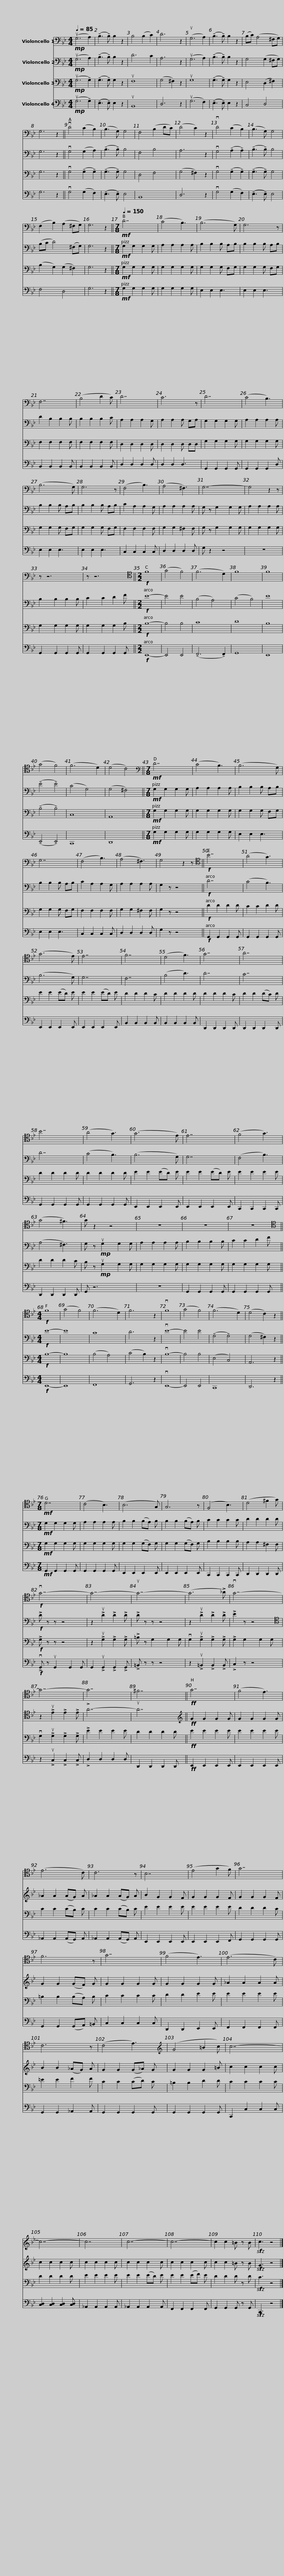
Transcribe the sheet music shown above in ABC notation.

X:1
%%score 1 2 3 4
L:1/8
Q:1/4=85
M:4/4
I:linebreak $
K:Bb
V:1 bass
V:2 bass
V:3 bass
V:4 bass
V:1
!mp! (uG,6 A,2) | (!tenuto!B,3 !tenuto!B,) B,2 z2 | B,4 (B,2 C2) | D6 z2 | (uG,6 A,2) | %5
 (!tenuto!B,3 !tenuto!B,) B,2 z2 | (B,C) (A,4 ^F,G,) |$ G,6 z2 || vD4 (C2 B,2) | (B,3 G,) G,4 | %10
 F,4 (B,2 DC) | (D4 C2) z2 | vD4 (C2 B,2) | (B,3 G,) G,4 | (F,2 B,2) (A,2 ^F,G,) |$ %15
 G,6 z2 ||[M:7/8]!mf![Q:1/4=150] D7 | (C4 B,3) | (B,6 G,) | G,6 z | %20
 F,7 | (B,4 D2 C) | D7 |$ C6 z | D7 | %25
 (C4 B,3) | (B,6 G,) | G,6 z | (F,4 B,3) | (A,4 ^F,3) |$ %30
 G,7- | G,4 z2 z | z z6 | z z6 ||[M:2/2][K:tenor]!f! F8 | %35
 (G4 F4) | (F6 D2) | F8 | F8 |$ (G4 F4) | %40
 (F6 D2) | (D4 C4) ||[M:7/8][K:bass]!mf! D7 | (C4 B,3) | (B,6 G,) | %45
 G,7 | (F,4 B,3) |$ (A,4 ^F,3) | G,4 z2 z ||[K:tenor]!f! B7 | %50
 (A4 G3) | (G6 E) | E7 |$ F7 | (D4 F3) | %55
 G7 | A7 | B7 | (A4 G3) |$ (G6 E) | %60
 E7 | (F4 G3) | (G4 ^F3) | G z2 z4 | z7 |$ %65
 z7 | z7 ||[M:4/4][K:tenor]!f! F8 | (G4 F4) | (F6 D2) | %70
 F6 z2 | vF8 | (G4 F4) | (F6 D2) | (D4 C2) z2 ||$ %75
[M:7/8]!mf! D7 | (C4 B,3) | (B,6 G,) | G,6 z | (F,4 B,3) | %80
 (D4 ^F2 G) |$!f! vG7- | G7- | uG7- | (G6 !>!_A) | %85
 vG7- | G7- |$ G7 | ^F7 ||!ff! G7 | %90
 (F4 E3) | (E6 C) | C6 z |$ B,7 | (E4 G2 F) | %95
 G7 | F6 z | G7 | (F4 E3) |$ (E6 C) | %100
 C6 z | (C4 E3) |[K:treble] (G4 =B2 c) | c7- | c7- |$ %105
 c7 | c7- | c7- | c2 c2 =B z B |!sfz! c3 z4 |] %110
V:2
!mp! (uG,6 A,2) | (!tenuto!B,3 !tenuto!B,) B,2 z2 | D6 C2 | A,6 z2 | (uG,6 A,2) | %5
 (!tenuto!B,3 !tenuto!B,) B,2 z2 | G,4 (G,2 ^F,G,) |$ G,6 z2 || vG,4 (G,2 A,2) | (!tenuto!B,3 !tenuto!B,) B,4 | %10
 F,4 B,4 | A,6 z2 | vG,4 (!tenuto!A,2 !tenuto!A,2) | (!tenuto!B,3 !tenuto!B,) B,4 | (B,C D4) (^F,G,) |$ %15
 G,6 z2 ||[M:7/8]!mf! G,2 G,2 G,2 G, | A,2 A,2 A,2 A, | B,2 B,2 B, A,B, | B,2 B,2 B, A,B, | %20
 D2 B,2 B,2 B, | B,2 B,2 B,2 C | A,2 A,2 A,2 G, |$ A,2 A,2 A, G,A, | G,2 G,2 G,2 G, | %25
 A,2 A,2 A,2 A, | B,2 B,2 B, A,B, | B,2 B,2 B, A,B, | C2 A,2 A,2 G, | A,2 A,2 A,2 A, |$ %30
 G, z G,2 G,2 G, | A,2 A,2 A,2 A, | B,2 B,2 B,2 B, | C2 C2 D2 F ||[M:2/2]!f! E8- | %35
 E4 E4 | (B,4 A,4) | (C4 B,4) | E8 |$ (!tenuto!E4 !tenuto!E4) | %40
 (C4 G,4) | (G,4 ^F,4) ||[M:7/8]!mf! G,2 G,2 G,2 G, | A,2 A,2 A,2 A, | B,2 B,2 B, A,B, | %45
 B,2 B,2 B, A,B, | C2 A,2 A,2 G, |$ A,2 A,2 A,2 A, | G,2 z z4 ||!f! D7 | %50
 (C4 B,3) | (B,6 G,) | G,7 |$ F,7 | (B,4 D3) | %55
 D7 | C7 | D7 | (C4 B,3) |$ (B,6 G,) | %60
 G,7 | (F,4 B,3) | (A,4 ^F,3) | G, z!mp! uG,2 G,2 G, | A,2 A,2 A,2 A, |$ %65
 B,2 B,2 B,2 B, | C2 C2 D2 F ||[M:4/4]!f! E8- | E8 | C8 | %70
 D6 z2 | vE8- | E4 E4 | (!tenuto!G,4 !tenuto!G,4) | (G,4 ^F,2) z2 ||$ %75
[M:7/8]!mf! G,2 G,2 G,2 G, | A,2 A,2 A,2 A, | B,2 B,2 (B,A,) B, | B,2 B,2 (B,A,) B, | C2 C2 C2 C | %80
 D2 D2 D2 D |$!f! !>!D z z z4 | z2 !>!uD2 !>!D2 !>!D | !>!D z z z4 | z2 !>!uD2 !>!D2 !>!D | %85
 !>!E2 z z4 |[K:tenor] z2 !>!uE2 !>!E2 !>!E |$ !>!A7- | uA7 ||[K:treble]!ff! G2 G2 G2 G | %90
 G2 G2 G2 G | _A2 A2 (AG) A | _A2 A2 (AG) A |$ B2 G2 G2 F | G2 G2 G2 F | %95
 G2 G2 G2 F | G2 G2 (GF) G | G2 G2 G2 G | G2 G2 G2 G |$ _A2 A2 A2 A | %100
 B2 B2 (_AG) A | G2 G2 (G_A) G | G2 G2 G2 =B | c2 c2 c2 c | c2 c2 c2 c |$ %105
 c2 c2 c2 c | c2 c2 c2 c | c2 c2 c2 c | c2 c2 =B z B |!sfz! G3 z4 |] %110
V:3
!mp! (uG,6 !tenuto!G,2) | (!tenuto!G,3 !tenuto!G,) G,2 z2 | uF,8 | (G,4 ^F,2) z2 | uG,8 | %5
 (!tenuto!G,3 !tenuto!G,) G,2 z2 | E,4 (D,2 ^F,2) |$ G,6 z2 || vG,4 (!tenuto!G,2 !tenuto!G,2) | (!tenuto!G,3 !tenuto!G,) G,4 | %10
 D,4 F,4 | (G,4 ^F,2) z2 | vG,4 (!tenuto!G,2 !tenuto!G,2) | (!tenuto!G,3 !tenuto!G,) G,4 | (B,2 G,2) (G,2 ^F,2) |$ %15
 G,6 z2 ||[M:7/8]!mf! G,2 G,2 G,2 G, | G,2 G,2 G,2 G, | G,2 G,2 G, F,G, | G,2 G,2 G, F,G, | %20
 F,2 F,2 F,2 F, | F,2 F,2 F,2 F, | D,2 D,2 D,2 D, |$ D,2 D,2 D, D,D, | G,2 G,2 G,2 G, | %25
 G,2 G,2 G,2 G, | G,2 G,2 G, F,G, | G,2 G,2 G, F,G, | F,2 F,2 F,2 F, | G,2 G,2 ^F,2 F, |$ %30
 G, z G,2 G,2 G, | G,2 G,2 G,2 G, | G,2 G,2 G,2 G, | G,2 G,2 G,2 B, ||[M:2/2]!f! B,8- | %35
 B,4 B,4 | C8 | D8 | B,8 |$ (!tenuto!B,4 !tenuto!B,4) | %40
 C,8 | A,,8 ||[M:7/8]!mf! G,2 G,2 G,2 G, | G,2 G,2 G,2 G, | G,2 G,2 G, F,G, | %45
 G,2 G,2 G, F,G, | F,2 F,2 F,2 F, |$ G,2 G,2 ^F,2 F, | G,2 z z4 ||!f! D2 D2 D2 D | %50
 C2 C2 D2 D | E2 E2 (ED) E | E2 E2 (ED) E |$ D2 D2 D2 C | D2 D2 D2 D | %55
 D2 D2 D2 C | D2 D2 (DC) D | D2 D2 D2 D | D2 D2 D2 D |$ E2 E2 (ED) E | %60
 E2 E2 (ED) E | E2 E2 E2 E | D2 D2 D2 C | B, z!mp! uG,2 G,2 G, | G,2 G,2 G,2 G, |$ %65
 G,2 G,2 G,2 G, | G,2 G,2 G,2 G, ||[M:4/4]!f! B,8- | B,8 | (B,4 A,4) | %70
 (C4 B,2) z2 | vB,8- | B,4 B,4 | (E,4 C,4) | A,,6 z2 ||$ %75
[M:7/8]!mf! G,2 G,2 G,2 G, | G,2 G,2 G,2 G, | G,2 G,2 (G,F,) G, | G,2 G,2 (G,F,) G, | B,2 B,2 B,2 B, | %80
 A,2 A,2 ^F,2 F, |$!f! !>!G, z z z4 | z2 !>!uG,2 !>!G,2 !>!G, | !>!=B, z G,2 G,2 G, | vG,2 !>!uG,2 !>!G,2 !>!G, | %85
 !>!G,2 G,2 G,2 G, | vG,2 !>!uG,2 !>!G,2 !>!G, |$ !>!E2 E2 E2 E | D2 D2 D2 D ||!ff! E2 E2 E2 E | %90
 E2 E2 E2 E | C2 C2 (CB,) C | C2 C2 (CB,) C |$ E2 E2 E2 E | E2 E2 E2 E | %95
 D2 D2 D2 C | =B,2 B,2 (B,A,) B, | C2 C2 C2 C | D2 D2 E2 E |$ E2 E2 E2 E | %100
 =E2 E2 F2 F | C2 C2 (CD) C | =B,2 B,2 D2 D | C2 C2 C2 C | D2 D2 D2 D |$ %105
 E2 E2 E2 E | E2 E2 (ED) E | E2 E2 (EF) E | D2 D2 D z D |!sfz! C3 z4 |] %110
V:4
!mp! (uG,6 !tenuto!G,2) | (!tenuto!E,3 !tenuto!E,) E,2 z2 | uB,,8 | D,6 z2 | (uG,6 F,2) | %5
 (!tenuto!E,3 !tenuto!E,) E,2 z2 | C,4 D,4 |$ G,6 z2 || vG,4 (G,2 F,2) | (!tenuto!E,3 !tenuto!E,) E,4 | %10
 B,,8 | D,6 z2 | vG,4 (G,2 F,2) | (!tenuto!E,3 !tenuto!E,) E,4 | F,4 D,4 |$ %15
 G,6 z2 ||[M:7/8]!mf! G,2 G,2 G,2 G, | G,2 G,2 G,2 G, | E,2 E,2 E,3 | E,2 E,2 E,3 | %20
 B,,2 B,,2 B,,2 B,, | B,,2 B,,2 B,,2 B,, | D,2 D,2 D,2 D, |$ D,2 D,2 D,3 | G,,2 G,,2 G,,2 G,, | %25
 G,,2 G,,2 G,,2 D, | E,2 E,2 E,3 | E,2 E,2 E,3 | C,2 C,2 C,2 C, | D,2 D,2 D,2 D, |$ %30
 G, z2 z4 | z7 | G,,2 G,,2 G,,2 G,, | G,,2 G,,2 G,,2 G,, ||[M:2/2]!f! E,,8- | %35
 E,,4 E,,4 | (!tenuto!F,,6 !tenuto!F,,2) | G,,8 | E,,8 |$ (!tenuto!E,,4 !tenuto!E,,4) | %40
 C,,8 | D,,8 ||[M:7/8]!mf! G,2 G,2 G,2 G, | G,2 G,2 G,2 G, | E,2 E,2 E,3 | %45
 E,2 E,2 E,3 | C,2 C,2 C,2 C, |$ D,2 D,2 D,2 D, | G,2 z z4 ||!f! G,,2 G,,2 G,,2 G,, | %50
 G,,2 G,,2 G,,2 G,, | E,,2 E,,2 E,,2 E,, | E,,2 E,,2 E,,2 E,, |$ B,,2 B,,2 B,,2 B,, | B,,2 B,,2 B,,2 B,, | %55
 D,,2 D,,2 D,,2 D,, | D,,2 D,,2 D,,2 D,, | G,,2 G,,2 G,,2 G,, | G,,2 G,,2 G,,2 G,, |$ E,,2 E,,2 E,,2 E,, | %60
 E,,2 E,,2 E,,2 E,, | C,,2 C,,2 C,,2 C,, | D,,2 D,,2 D,,2 D,, | G,, z6 | z7 |$ %65
 G,,2 G,,2 G,,2 G,, | G,,2 G,,2 G,,2 G,, ||[M:4/4]!f! E,,8- | E,,8 | F,,8 | %70
 G,,6 z2 | vE,,8- | E,,4 E,,4 | C,,8 | D,,6 z2 ||$ %75
[M:7/8]!mf! G,,2 G,,2 G,,2 G,, | G,,2 G,,2 G,,2 G,, | E,,2 E,,2 E,,2 E,, | E,,2 E,,2 E,,2 E,, | C,,2 C,,2 C,,2 C,, | %80
 D,,2 D,,2 D,,2 D,, |$!f! !>!vG,, z uG,,2 G,,2 G,, | G,,2 !>!uG,,2 !>!G,,2 !>!G,, | !>!=B,, z z z4 | z2 !>!u=B,,2 !>!B,,2 !>!B,, | %85
 !>!C,2 z z4 | z2 !>!uC,2 !>!C,2 !>!C, |$ !>!D,2 D,2 D,2 D, | D,,2 D,,2 D,,2 D,, ||!ff! E,,2 E,,2 E,,2 E,, | %90
 E,,2 E,,2 E,,2 E,, | _A,,2 A,,2 (A,,G,,) A,, | _A,,2 A,,2 (A,,G,,) A,, |$ E,,2 E,,2 E,,2 E,, | E,,2 E,,2 E,,2 F,, | %95
 G,,2 G,,2 G,,2 G,, | G,,2 G,,2 (G,,A,,) =B,, | C,2 C,2 C,2 C, | D,,2 D,,2 E,,2 E,, |$ F,,2 F,,2 F,,2 F,, | %100
 G,,2 G,,2 _A,,2 A,, | G,,2 G,,2 G,,2 G,, | G,,2 G,,2 G,,2 G,, | C,,2 C,2 C,2 C, | [C,D,]2 [C,D,]2 [C,D,]2 [C,D,] |$ %105
 _A,,2 A,,2 A,,2 A,, | _A,,2 A,,2 A,,2 A,, | F,,2 F,,2 F,,2 F,, | G,,2 G,,2 G,, z G,, |!sfz! C,,3 z4 |] %110
